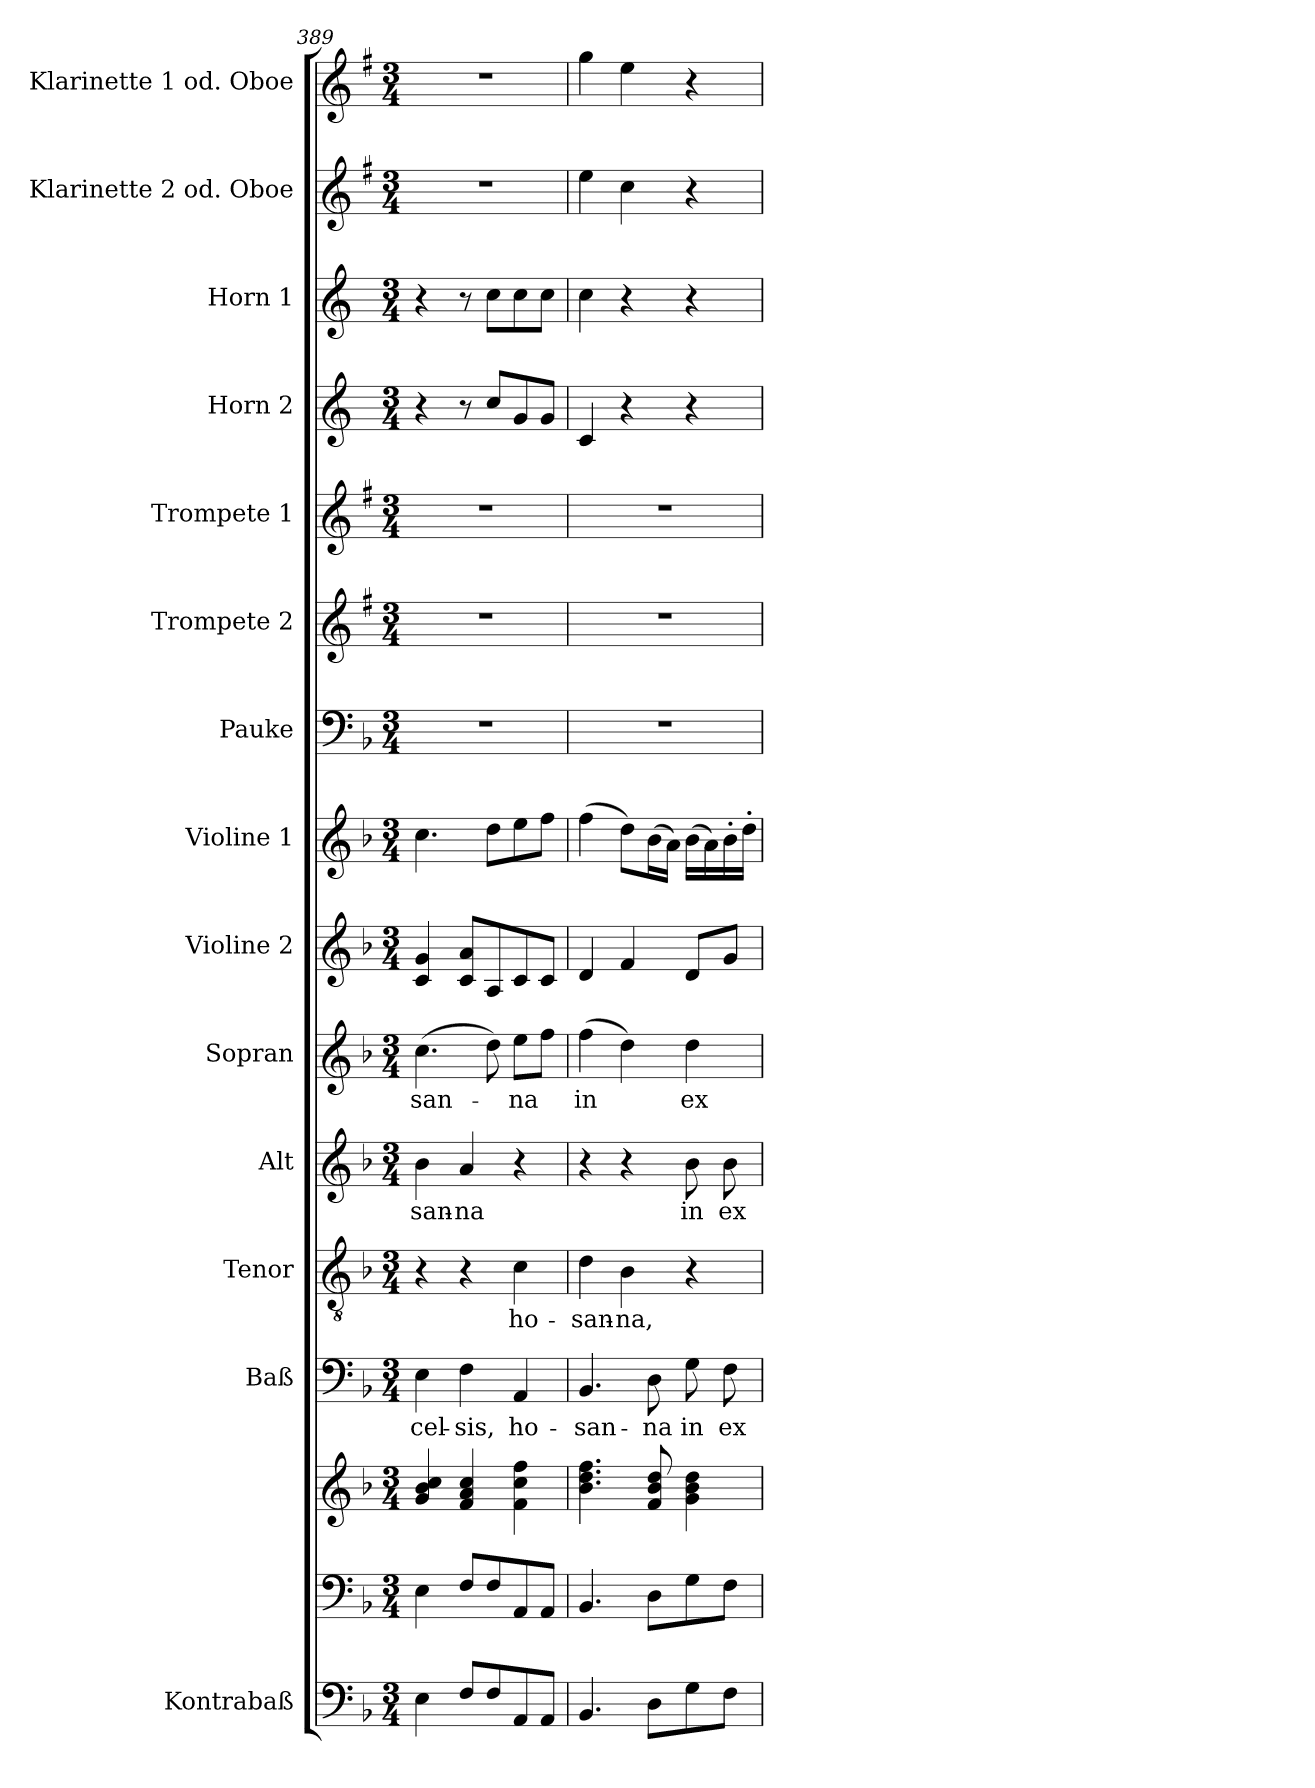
**kern	**kern	**kern	**kern	**text	**kern	**text	**kern	**text	**kern	**text	**kern	**kern	**kern	**kern	**kern	**kern	**kern	**kern	**kern
*part15	*part14	*part14	*part13	*part13	*part12	*part12	*part11	*part11	*part10	*part10	*part9	*part8	*part7	*part6	*part5	*part4	*part3	*part2	*part1
*staff16	*staff15	*staff14	*staff13	*staff13	*staff12	*staff12	*staff11	*staff11	*staff10	*staff10	*staff9	*staff8	*staff7	*staff6	*staff5	*staff4	*staff3	*staff2	*staff1
*I"Kontrabaß	*	*	*I"Baß	*	*I"Tenor	*	*I"Alt	*	*I"Sopran	*	*I"Violine 2	*I"Violine 1	*I"Pauke	*I"Trompete 2	*I"Trompete 1	*I"Horn 2	*I"Horn 1	*I"Klarinette 2 od. Oboe	*I"Klarinette 1 od. Oboe
*	*	*	*	*	*	*	*	*	*	*	*	*	*	*I'Tpt	*I'Tpt	*I'Hn	*I'Hn	*	*
*clefF4	*clefF4	*clefG2	*clefF4	*	*clefGv2	*	*clefG2	*	*clefG2	*	*clefG2	*clefG2	*clefF4	*clefG2	*clefG2	*clefG2	*clefG2	*clefG2	*clefG2
*ITrd7c12	*	*	*	*	*	*	*	*	*	*	*	*	*	*ITrd1c2	*ITrd1c2	*ITrd4c7	*ITrd4c7	*ITrd1c2	*ITrd1c2
*k[b-]	*k[b-]	*k[b-]	*k[b-]	*	*k[b-]	*	*k[b-]	*	*k[b-]	*	*k[b-]	*k[b-]	*k[b-]	*k[b-]	*k[b-]	*k[b-]	*k[b-]	*k[b-]	*k[b-]
*F:	*F:	*F:	*F:	*	*F:	*	*F:	*	*F:	*	*F:	*F:	*F:	*F:	*F:	*F:	*F:	*F:	*F:
*M3/4	*M3/4	*M3/4	*M3/4	*	*M3/4	*	*M3/4	*	*M3/4	*	*M3/4	*M3/4	*M3/4	*M3/4	*M3/4	*M3/4	*M3/4	*M3/4	*M3/4
=389	=389	=389	=389	=389	=389	=389	=389	=389	=389	=389	=389	=389	=389	=389	=389	=389	=389	=389	=389
!	!	!	!	!LO:LY:b	!	!	!	!LO:LY:b	!	!LO:LY:b	!	!	!	!	!	!	!	!	!
4EE\	4E\	4g/ 4b-/ 4cc/	4E\	-cel-	4r	.	4b-\	-san-	(>4.cc\	-san-	4c/ 4g/	4.cc\	2.r	2.r	2.r	4r	4r	2.r	2.r
!	!	!	!	!LO:LY:b	!	!	!	!LO:LY:b	!	!	!	!	!	!	!	!	!	!	!
8FF/L	8F/L	4f/ 4a/ 4cc/	4F\	-sis,	4r	.	4a/	-na	.	.	8c/ 8a/L	.	.	.	.	8r	8r	.	.
8FF/	8F/	.	.	.	.	.	.	.	8dd\)	.	8A/	8dd\L	.	.	.	8f/L	8f\L	.	.
!	!	!	!	!LO:LY:b	!	!LO:LY:b	!	!	!	!LO:LY:b	!	!	!	!	!	!	!	!	!
8AAA/	8AA/	4f\ 4cc\ 4ff\	4AA/	ho-	4c\	ho-	4r	.	8ee\L	-na	8c/	8ee\	.	.	.	8c/	8f\	.	.
8AAA/J	8AA/J	.	.	.	.	.	.	.	8ff\J	.	8c/J	8ff\J	.	.	.	8c/J	8f\J	.	.
=390	=390	=390	=390	=390	=390	=390	=390	=390	=390	=390	=390	=390	=390	=390	=390	=390	=390	=390	=390
!	!	!	!	!LO:LY:b	!	!LO:LY:b	!	!	!	!LO:LY:b	!	!	!	!	!	!	!	!	!
4.BBB-/	4.BB-/	4.b-\ 4.dd\ 4.ff\	4.BB-/	-san-	4d\	-san-	4r	.	(>4ff\	in	4d/	(>4ff\	2.r	2.r	2.r	4F/	4f\	4dd\	4ff\
!	!	!	!	!	!	!LO:LY:b	!	!	!	!	!	!	!	!	!	!	!	!	!
.	.	.	.	.	4B-\	-na,	4r	.	4dd\)	.	4f/	8dd\L)	.	.	.	4r	4r	4b-\	4dd\
!	!	!	!	!LO:LY:b	!	!	!	!	!	!	!	!	!	!	!	!	!	!	!
8DD\L	8D\L	8f/ 8b-/ 8dd/	8D\	-na	.	.	.	.	.	.	.	(>16b-\L	.	.	.	.	.	.	.
.	.	.	.	.	.	.	.	.	.	.	.	16a\JJ)	.	.	.	.	.	.	.
!	!	!	!	!LO:LY:b	!	!	!	!LO:LY:b	!	!LO:LY:b	!	!	!	!	!	!	!	!	!
8GG\	8G\	4g\ 4b-\ 4dd\	8G\	in	4r	.	8b-\	in	4dd\	ex-	8d/L	(>16b-\LL	.	.	.	4r	4r	4r	4r
.	.	.	.	.	.	.	.	.	.	.	.	16a\)	.	.	.	.	.	.	.
!	!	!	!	!LO:LY:b	!	!	!	!LO:LY:b	!	!	!	!	!	!	!	!	!	!	!
8FF\J	8F\J	.	8F\	ex-	.	.	8b-\	ex-	.	.	8g/J	16b-'>\	.	.	.	.	.	.	.
.	.	.	.	.	.	.	.	.	.	.	.	16dd'>\JJ	.	.	.	.	.	.	.
=	=	=	=	=	=	=	=	=	=	=	=	=	=	=	=	=	=	=	=
*-	*-	*-	*-	*-	*-	*-	*-	*-	*-	*-	*-	*-	*-	*-	*-	*-	*-	*-	*-
